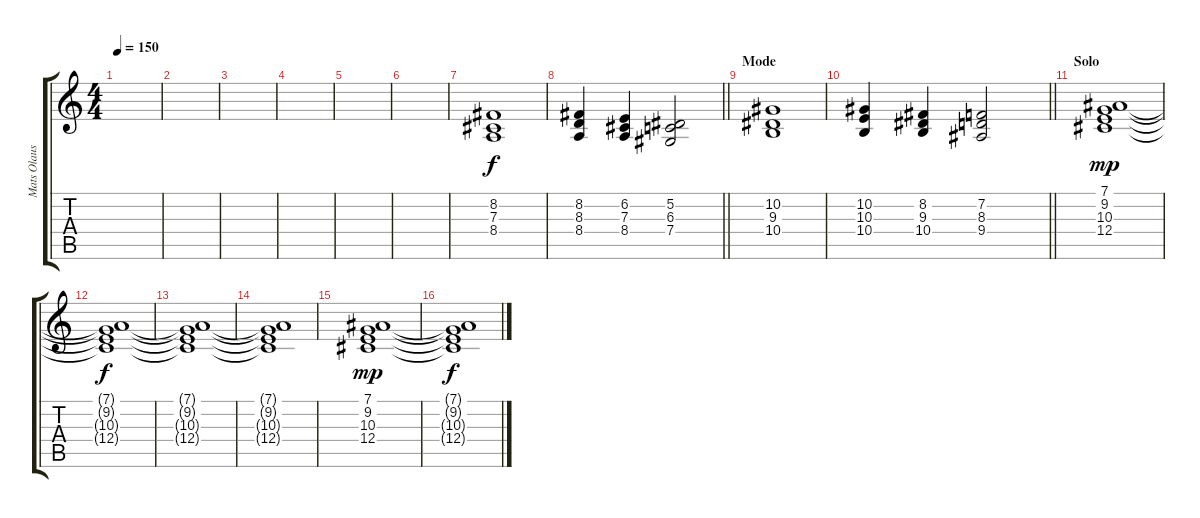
\track ("Mats Olausson" "Mats Olaus") {instrument choiraahs}
\staff {score tabs}
\tuning (Eb4 Bb3 Gb3 Db3 Ab2 Eb2) {hide}
\ts (4 4)
\tempo 150
\clef g2
\ks c
|
|
|
|
|
|
(8.2 7.3 8.4).1 |
\barLineRight lightlight
(8.2 8.3 8.4).4 (6.2 7.3 8.4).4 (5.2 6.3 7.4).2 |
\section ("" "Mode")
(10.2 9.3 10.4).1 |
\barLineRight lightlight
(10.2 10.3 10.4).4 (8.2 9.3 10.4).4 (7.2 8.3 9.4).2 |
\section ("" "Solo")
(7.1 9.2 10.3 12.4).1{dy mp} |
(7.1{t} 9.2{t} 10.3{t} 12.4{t}).1{dy f} |
(7.1{t} 9.2{t} 10.3{t} 12.4{t}).1 |
(7.1{t} 9.2{t} 10.3{t} 12.4{t}).1 |
(7.1 9.2 10.3 12.4).1{dy mp} |
(7.1{t} 9.2{t} 10.3{t} 12.4{t}).1{dy f}
